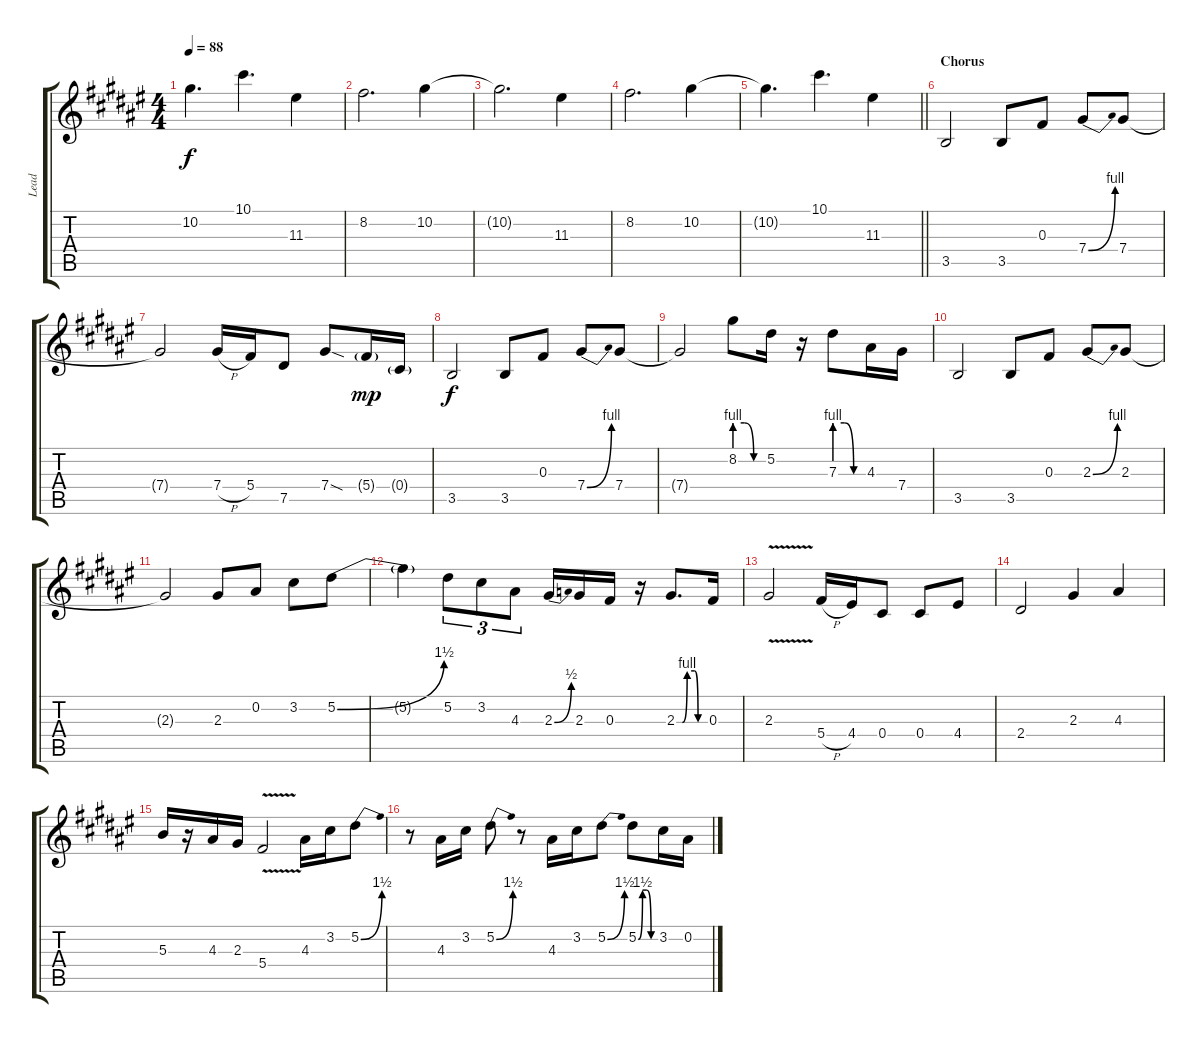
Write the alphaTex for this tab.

\track ("Lead" "Lead") {instrument overdrivenguitar}
\staff {score tabs}
\tuning (Eb4 Bb3 Gb3 Db3 Ab2 Eb2) {hide}
\ts (4 4)
\tempo 88
\clef g2
\ks f#
10.2{t}.4{d dy f} 10.1.4{d} 11.3.4 |
8.2.2{d} 10.2.4 |
10.2{t}.2{d} 11.3.4 |
8.2.2{d} 10.2.4 |
\barLineRight lightlight
10.2{t}.4{d} 10.1.4{d} 11.3.4 |
\section ("" "Chorus")
3.5.2{volume 14} 3.5.8 0.3.8 7.4{be (bend 0 0 60 4)}.8 7.4.8 |
7.4{t}.2 7.4{h}.16 5.4.16 7.5.8 7.4{sod}.8 5.4{g}.16{dy mp} 0.4{g}.16 |
3.5.2{dy f} 3.5.8 0.3.8 7.4{be (bend 0 0 60 4)}.8 7.4.8 |
7.4{t}.2 8.2{be (custom 0 4 20 4 40 0 60 0)}.8 5.2.16 r.16 7.3{be (custom 0 4 20 4 40 0 60 0)}.8 4.3.16 7.4.16 |
3.5.2 3.5.8 0.3.8 2.3{be (bend 0 0 60 4)}.8 2.3.8 |
2.3{t}.2 2.3.8 0.2.8 3.2.8 5.2{be (bend 0 0 60 6)}.8 |
5.2{t}.4 5.2.8{tu (3 2)} 3.2.8{tu (3 2)} 4.3.8{tu (3 2)} 2.3{be (bend 0 0 60 2)}.16 2.3.16 0.3.16 r.16 2.3{be (custom 0 0 12 0 22 4 38 4 45 0 60 0)}.8{d} 0.3.16 |
2.3{v}.2 5.4{h}.16 4.4.16 0.4.8 0.4.8 4.4.8 |
2.4.2 2.3.4 4.3.4 |
5.3.16 r.16 4.3.16 2.3.16 5.4{v}.2 4.3.16 3.2.16 5.2{be (bend 0 0 60 6)}.8 |
r.8 4.3.16 3.2.16 5.2{be (bend 0 0 60 6)}.8 r.8 4.3.16 3.2.16 5.2{be (bend 0 0 60 6)}.8 5.2{be (custom 0 0 15 6 30 6 45 0 60 0)}.8 3.2.16 0.2.16
